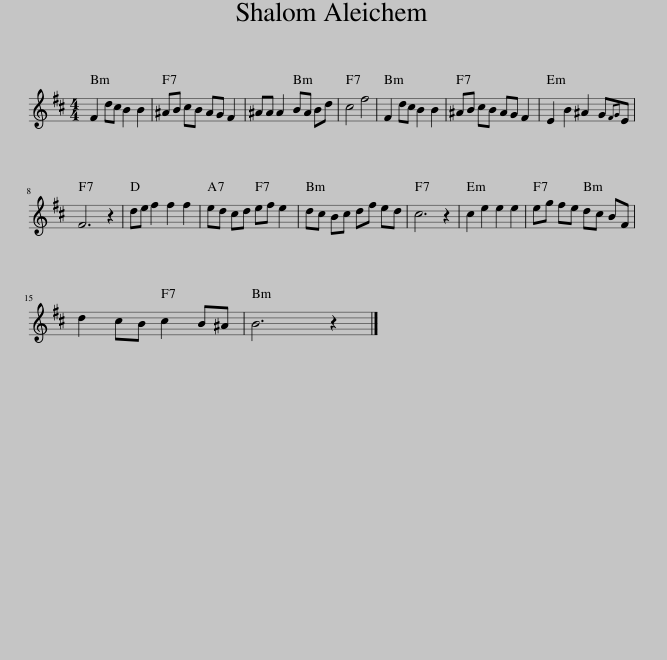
X:1
L:1/8
M:4/4
I:linebreak $
K:Bmin
V:1 treble
V:1
 F2 dc B2 B2 | ^AB cB AG F2 | ^AA A2 BA Bd | c4 f4 | F2 dc B2 B2 | %5
 ^AB cB AG F2 | E2 B2 ^A2 G{FG}E |$ F6 z2 | de f2 f2 f2 | ed cd ef e2 | %10
 dc Bc df ed | c6 z2 | c2 e2 e2 e2 | eg fe dc BF |$ d2 cB c2 B^A | %15
 B6 z2 |] %16
